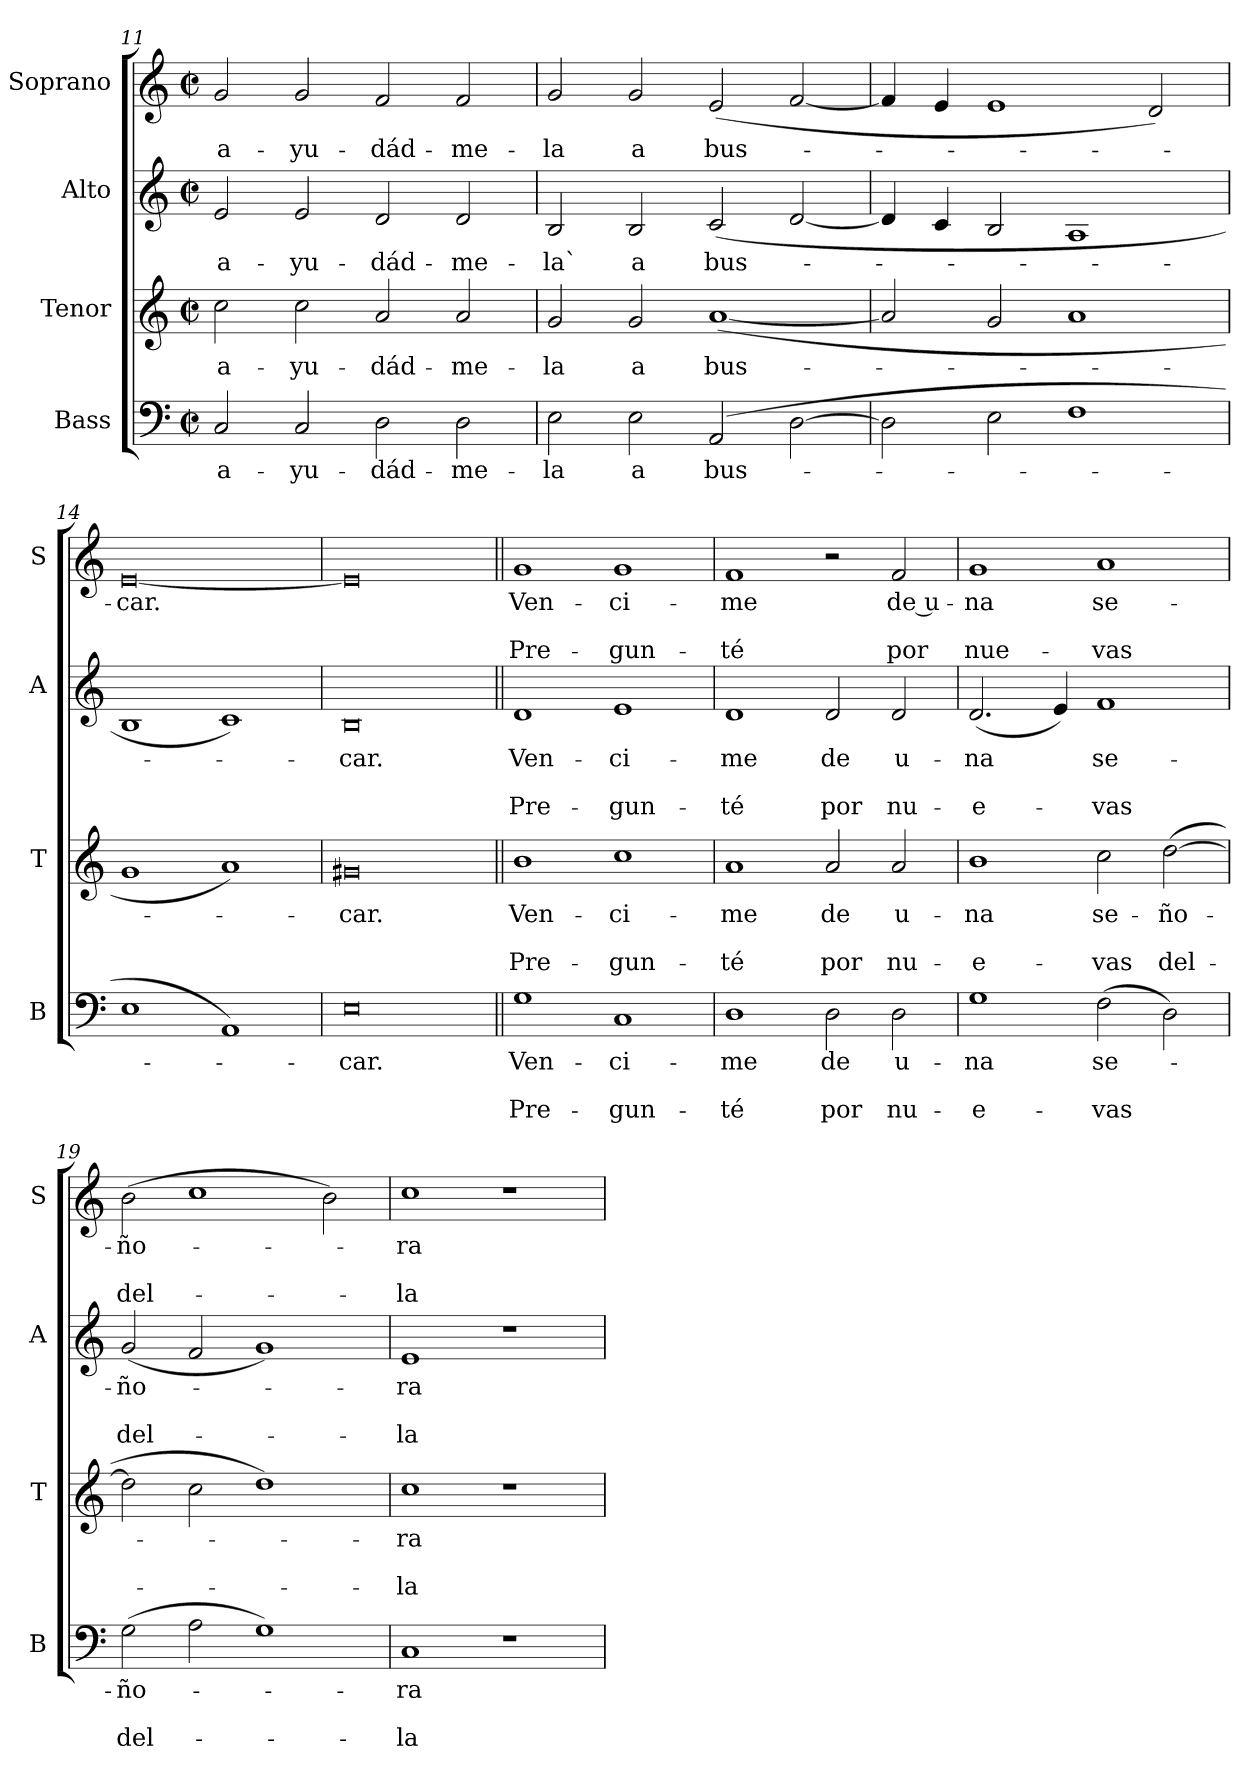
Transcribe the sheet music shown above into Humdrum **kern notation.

**kern	**text	**text	**text	**kern	**text	**text	**text	**kern	**text	**text	**text	**kern	**text	**text	**text
*part4	*part4	*part4	*part4	*part3	*part3	*part3	*part3	*part2	*part2	*part2	*part2	*part1	*part1	*part1	*part1
*staff4	*staff4	*staff4	*staff4	*staff3	*staff3	*staff3	*staff3	*staff2	*staff2	*staff2	*staff2	*staff1	*staff1	*staff1	*staff1
*I"Bass	*	*	*	*I"Tenor	*	*	*	*I"Alto	*	*	*	*I"Soprano	*	*	*
*I'B	*	*	*	*I'T	*	*	*	*I'A	*	*	*	*I'S	*	*	*
*clefF4	*	*	*	*clefG2	*	*	*	*clefG2	*	*	*	*clefG2	*	*	*
*k[]	*	*	*	*k[]	*	*	*	*k[]	*	*	*	*k[]	*	*	*
*C:	*	*	*	*C:	*	*	*	*C:	*	*	*	*C:	*	*	*
*M4/2	*	*	*	*M4/2	*	*	*	*M4/2	*	*	*	*M4/2	*	*	*
*met(c|)	*	*	*	*met(c|)	*	*	*	*met(c|)	*	*	*	*met(c|)	*	*	*
=11	=11	=11	=11	=11	=11	=11	=11	=11	=11	=11	=11	=11	=11	=11	=11
!	!LO:LY:b	!	!	!	!LO:LY:b	!	!	!	!LO:LY:b	!	!	!	!LO:LY:b	!	!
2C	a-	.	.	2cc	a-	.	.	2e	a-	.	.	2g	a-	.	.
!	!LO:LY:b	!	!	!	!LO:LY:b	!	!	!	!LO:LY:b	!	!	!	!LO:LY:b	!	!
2C	-yu-	.	.	2cc	-yu-	.	.	2e	-yu-	.	.	2g	-yu-	.	.
!	!LO:LY:b	!	!	!	!LO:LY:b	!	!	!	!LO:LY:b	!	!	!	!LO:LY:b	!	!
2D	-dád-	.	.	2a	-dád-	.	.	2d	-dád-	.	.	2f	-dád-	.	.
!	!LO:LY:b	!	!	!	!LO:LY:b	!	!	!	!LO:LY:b	!	!	!	!LO:LY:b	!	!
2D	-me-	.	.	2a	-me-	.	.	2d	-me-	.	.	2f	-me-	.	.
=12	=12	=12	=12	=12	=12	=12	=12	=12	=12	=12	=12	=12	=12	=12	=12
!	!LO:LY:b	!	!	!	!LO:LY:b	!	!	!	!LO:LY:b	!	!	!	!LO:LY:b	!	!
2E	-la	.	.	2g	-la	.	.	2B	-la`	.	.	2g	-la	.	.
!	!LO:LY:b	!	!	!	!LO:LY:b	!	!	!	!LO:LY:b	!	!	!	!LO:LY:b	!	!
2E	a	.	.	2g	a	.	.	2B	a	.	.	2g	a	.	.
!	!LO:LY:b	!	!	!	!LO:LY:b	!	!	!	!LO:LY:b	!	!	!	!LO:LY:b	!	!
(<2AA	bus-	.	.	(<[1a	bus-	.	.	(<2c	bus-	.	.	(<2e	bus-	.	.
[2D	.	.	.	.	.	.	.	[2d	.	.	.	[2f	.	.	.
=13	=13	=13	=13	=13	=13	=13	=13	=13	=13	=13	=13	=13	=13	=13	=13
2D]	.	.	.	2a]	.	.	.	4d]	.	.	.	4f]	.	.	.
.	.	.	.	.	.	.	.	4c	.	.	.	4e	.	.	.
2E	.	.	.	2g	.	.	.	2B	.	.	.	1e	.	.	.
1F	.	.	.	1a	.	.	.	1A	.	.	.	.	.	.	.
.	.	.	.	.	.	.	.	.	.	.	.	2d)	.	.	.
=14	=14	=14	=14	=14	=14	=14	=14	=14	=14	=14	=14	=14	=14	=14	=14
!	!	!	!	!	!	!	!	!	!	!	!	!	!LO:LY:b	!	!
1E	.	.	.	1g	.	.	.	1B	.	.	.	[0e	car.	.	.
1AA)	.	.	.	1a)	.	.	.	1c)	.	.	.	.	.	.	.
=15	=15	=15	=15	=15	=15	=15	=15	=15	=15	=15	=15	=15	=15	=15	=15
!	!LO:LY:b	!	!	!	!LO:LY:b	!	!	!	!LO:LY:b	!	!	!	!	!	!
0E	car.	.	.	0g#X	car.	.	.	0B	car.	.	.	0e]	.	.	.
!!LO:LB:g=z
=16||	=16||	=16||	=16||	=16||	=16||	=16||	=16||	=16||	=16||	=16||	=16||	=16||	=16||	=16||	=16||
!	!LO:LY:b	!	!LO:LY:b	!	!LO:LY:b	!	!LO:LY:b	!	!LO:LY:b	!	!LO:LY:b	!	!LO:LY:b	!	!LO:LY:b
1G	Ven-	.	-Pre-	1b	Ven-	.	-Pre-	1d	Ven-	.	-Pre-	1g	Ven-	.	-Pre-
!	!LO:LY:b	!	!LO:LY:b	!	!LO:LY:b	!	!LO:LY:b	!	!LO:LY:b	!	!LO:LY:b	!	!LO:LY:b	!	!LO:LY:b
1C	-ci-	.	-gun-	1cc	-ci-	.	-gun-	1e	-ci-	.	-gun-	1g	-ci-	.	-gun-
=17	=17	=17	=17	=17	=17	=17	=17	=17	=17	=17	=17	=17	=17	=17	=17
!	!LO:LY:b	!	!LO:LY:b	!	!LO:LY:b	!	!LO:LY:b	!	!LO:LY:b	!	!LO:LY:b	!	!LO:LY:b	!	!LO:LY:b
1D	-me	.	té	1a	-me	.	té	1d	-me	.	té	1f	-me	.	té
!	!LO:LY:b	!	!LO:LY:b	!	!LO:LY:b	!	!LO:LY:b	!	!LO:LY:b	!	!LO:LY:b	!	!	!	!
2D	de	.	por	2a	de	.	por	2d	de	.	por	2r	.	.	.
!	!LO:LY:b	!	!LO:LY:b	!	!LO:LY:b	!	!LO:LY:b	!	!LO:LY:b	!	!LO:LY:b	!	!LO:LY:b	!	!LO:LY:b
2D	u-	.	-nu-	2a	u-	.	-nu-	2d	u-	.	-nu-	2f	de u-	.	-por
=18	=18	=18	=18	=18	=18	=18	=18	=18	=18	=18	=18	=18	=18	=18	=18
!	!LO:LY:b	!	!LO:LY:b	!	!LO:LY:b	!	!LO:LY:b	!	!LO:LY:b	!	!LO:LY:b	!	!LO:LY:b	!	!LO:LY:b
1G	-na	.	e-	1b	-na	.	e-	(<2.d	-na	.	e-	1g	na	.	nue-
.	.	.	.	.	.	.	.	4e)	.	.	.	.	.	.	.
!	!LO:LY:b	!	!LO:LY:b	!	!LO:LY:b	!	!LO:LY:b	!	!LO:LY:b	!	!LO:LY:b	!	!LO:LY:b	!	!LO:LY:b
(>2F	-se-	.	vas	2cc	-se-	.	-vas	1f	se-	.	-vas	1a	-se-	.	-vas
!	!	!	!	!	!LO:LY:b	!	!LO:LY:b	!	!	!	!	!	!	!	!
2D)	.	.	.	(>[2dd	ño-	.	del-	.	.	.	.	.	.	.	.
=19	=19	=19	=19	=19	=19	=19	=19	=19	=19	=19	=19	=19	=19	=19	=19
!	!LO:LY:b	!	!LO:LY:b	!	!	!	!	!	!LO:LY:b	!	!LO:LY:b	!	!LO:LY:b	!	!LO:LY:b
(>2G	ño-	.	del-	2dd]	.	.	.	(<2g	ño-	.	del-	(>2b	ño-	.	del-
2A	.	.	.	2cc	.	.	.	2f	.	.	.	1cc	.	.	.
1G)	.	.	.	1dd)	.	.	.	1g)	.	.	.	.	.	.	.
.	.	.	.	.	.	.	.	.	.	.	.	2b)	.	.	.
=20	=20	=20	=20	=20	=20	=20	=20	=20	=20	=20	=20	=20	=20	=20	=20
!	!LO:LY:b	!	!LO:LY:b	!	!LO:LY:b	!	!LO:LY:b	!	!LO:LY:b	!	!LO:LY:b	!	!LO:LY:b	!	!LO:LY:b
1C	ra	.	la	1cc	ra	.	la	1e	ra	.	la	1cc	ra	.	la
1r	.	.	.	1r	.	.	.	1r	.	.	.	1r	.	.	.
=	=	=	=	=	=	=	=	=	=	=	=	=	=	=	=
*-	*-	*-	*-	*-	*-	*-	*-	*-	*-	*-	*-	*-	*-	*-	*-
